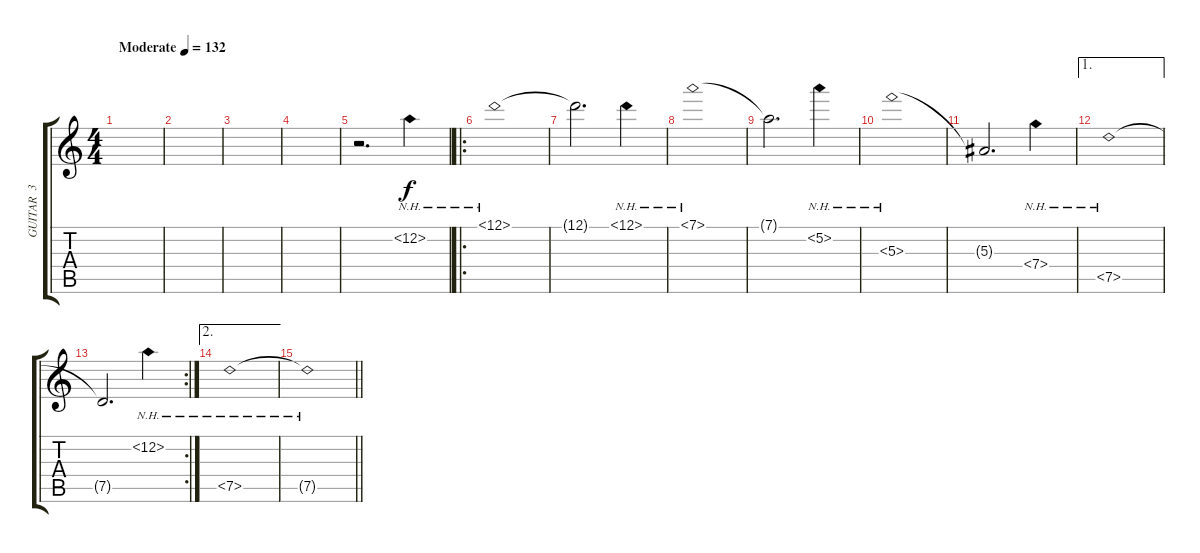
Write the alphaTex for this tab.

\track ("GUITAR  3" "GUITAR  3") {instrument distortionguitar}
\staff {score tabs}
\tuning (D4 A3 F3 C3 G2 D2) {hide}
\ts (4 4)
\tempo (132 "Moderate")
\clef g2
\ks c
|
|
|
|
r.2{d} 12.2{nh}.4{volume 4} |
\ro
12.1{nh}.1 |
12.1{t}.2{d} 12.1{nh}.4 |
7.1{nh}.1 |
7.1{t}.2{d} 5.2{nh}.4 |
5.3{nh}.1 |
5.3{t}.2{d} 7.4{nh}.4 |
\ae 1
7.5{nh}.1 |
\rc 2
7.5{t}.2{d} 12.2{nh}.4 |
\ae 2
7.5{nh}.1 |
\barLineRight lightlight
7.5{nh t}.1
